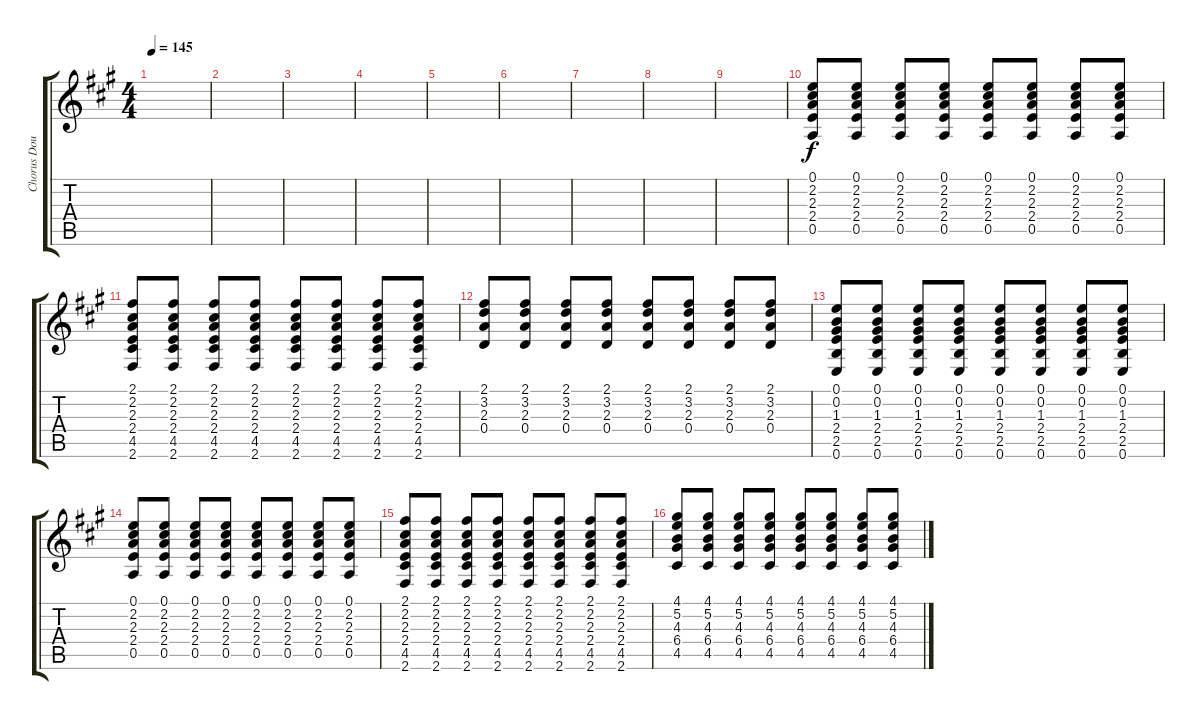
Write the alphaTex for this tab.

\track ("Chorus Double" "Chorus Dou") {instrument distortionguitar}
\staff {score tabs}
\tuning (E4 B3 G3 D3 A2 E2) {hide}
\ts (4 4)
\tempo 145
\clef g2
\ks a
|
|
|
|
|
|
|
|
|
(0.1 2.2 2.3 2.4 0.5).8 (0.1 2.2 2.3 2.4 0.5).8 (0.1 2.2 2.3 2.4 0.5).8 (0.1 2.2 2.3 2.4 0.5).8 (0.1 2.2 2.3 2.4 0.5).8 (0.1 2.2 2.3 2.4 0.5).8 (0.1 2.2 2.3 2.4 0.5).8 (0.1 2.2 2.3 2.4 0.5).8 |
(2.1 2.2 2.3 2.4 4.5 2.6).8 (2.1 2.2 2.3 2.4 4.5 2.6).8 (2.1 2.2 2.3 2.4 4.5 2.6).8 (2.1 2.2 2.3 2.4 4.5 2.6).8 (2.1 2.2 2.3 2.4 4.5 2.6).8 (2.1 2.2 2.3 2.4 4.5 2.6).8 (2.1 2.2 2.3 2.4 4.5 2.6).8 (2.1 2.2 2.3 2.4 4.5 2.6).8 |
(2.1 3.2 2.3 0.4).8 (2.1 3.2 2.3 0.4).8 (2.1 3.2 2.3 0.4).8 (2.1 3.2 2.3 0.4).8 (2.1 3.2 2.3 0.4).8 (2.1 3.2 2.3 0.4).8 (2.1 3.2 2.3 0.4).8 (2.1 3.2 2.3 0.4).8 |
(0.1 0.2 1.3 2.4 2.5 0.6).8 (0.1 0.2 1.3 2.4 2.5 0.6).8 (0.1 0.2 1.3 2.4 2.5 0.6).8 (0.1 0.2 1.3 2.4 2.5 0.6).8 (0.1 0.2 1.3 2.4 2.5 0.6).8 (0.1 0.2 1.3 2.4 2.5 0.6).8 (0.1 0.2 1.3 2.4 2.5 0.6).8 (0.1 0.2 1.3 2.4 2.5 0.6).8 |
(0.1 2.2 2.3 2.4 0.5).8 (0.1 2.2 2.3 2.4 0.5).8 (0.1 2.2 2.3 2.4 0.5).8 (0.1 2.2 2.3 2.4 0.5).8 (0.1 2.2 2.3 2.4 0.5).8 (0.1 2.2 2.3 2.4 0.5).8 (0.1 2.2 2.3 2.4 0.5).8 (0.1 2.2 2.3 2.4 0.5).8 |
(2.1 2.2 2.3 2.4 4.5 2.6).8 (2.1 2.2 2.3 2.4 4.5 2.6).8 (2.1 2.2 2.3 2.4 4.5 2.6).8 (2.1 2.2 2.3 2.4 4.5 2.6).8 (2.1 2.2 2.3 2.4 4.5 2.6).8 (2.1 2.2 2.3 2.4 4.5 2.6).8 (2.1 2.2 2.3 2.4 4.5 2.6).8 (2.1 2.2 2.3 2.4 4.5 2.6).8 |
(4.1 5.2 4.3 6.4 4.5).8 (4.1 5.2 4.3 6.4 4.5).8 (4.1 5.2 4.3 6.4 4.5).8 (4.1 5.2 4.3 6.4 4.5).8 (4.1 5.2 4.3 6.4 4.5).8 (4.1 5.2 4.3 6.4 4.5).8 (4.1 5.2 4.3 6.4 4.5).8 (4.1 5.2 4.3 6.4 4.5).8
